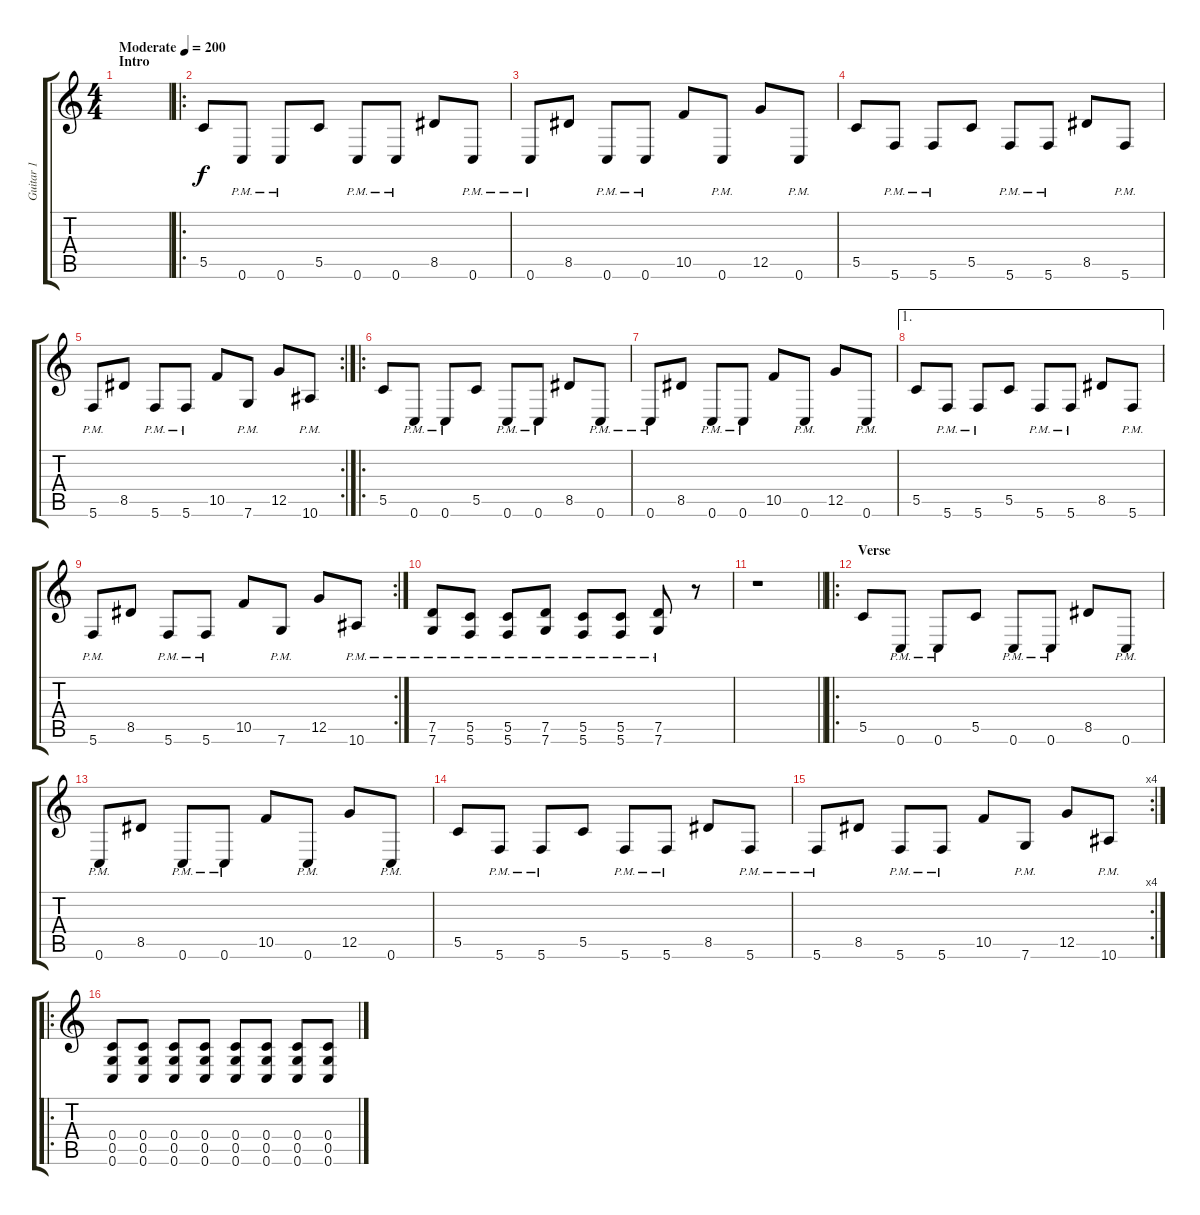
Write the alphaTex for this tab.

\track ("Guitar 1" "Guitar 1") {instrument distortionguitar}
\staff {score tabs}
\tuning (D4 A3 F3 C3 G2 C2) {hide}
\ts (4 4)
\section ("" "Intro")
\tempo (200 "Moderate")
\clef g2
\ks c
|
\ro
5.5.8 0.6{pm}.8 0.6{pm}.8 5.5.8 0.6{pm}.8 0.6{pm}.8 8.5.8 0.6{pm}.8 |
0.6{pm}.8 8.5.8 0.6{pm}.8 0.6{pm}.8 10.5.8 0.6{pm}.8 12.5.8 0.6{pm}.8 |
5.5.8 5.6{pm}.8 5.6{pm}.8 5.5.8 5.6{pm}.8 5.6{pm}.8 8.5.8 5.6{pm}.8 |
\rc 2
5.6{pm}.8 8.5.8 5.6{pm}.8 5.6{pm}.8 10.5.8 7.6{pm}.8 12.5.8 10.6{pm}.8 |
\ro
5.5.8 0.6{pm}.8 0.6{pm}.8 5.5.8 0.6{pm}.8 0.6{pm}.8 8.5.8 0.6{pm}.8 |
0.6{pm}.8 8.5.8 0.6{pm}.8 0.6{pm}.8 10.5.8 0.6{pm}.8 12.5.8 0.6{pm}.8 |
\ae 1
5.5.8 5.6{pm}.8 5.6{pm}.8 5.5.8 5.6{pm}.8 5.6{pm}.8 8.5.8 5.6{pm}.8 |
\rc 2
5.6{pm}.8 8.5.8 5.6{pm}.8 5.6{pm}.8 10.5.8 7.6{pm}.8 12.5.8 10.6{pm}.8 |
(7.5{pm} 7.6{pm}).8 (5.5{pm} 5.6{pm}).8 (5.5{pm} 5.6{pm}).8 (7.5{pm} 7.6{pm}).8 (5.5{pm} 5.6{pm}).8 (5.5{pm} 5.6{pm}).8 (7.5{pm} 7.6{pm}).8 r.8 |
\barLineRight lightlight
r.1 |
\ro
\section ("" "Verse")
5.5.8 0.6{pm}.8 0.6{pm}.8 5.5.8 0.6{pm}.8 0.6{pm}.8 8.5.8 0.6{pm}.8 |
0.6{pm}.8 8.5.8 0.6{pm}.8 0.6{pm}.8 10.5.8 0.6{pm}.8 12.5.8 0.6{pm}.8 |
5.5.8 5.6{pm}.8 5.6{pm}.8 5.5.8 5.6{pm}.8 5.6{pm}.8 8.5.8 5.6{pm}.8 |
\rc 4
5.6{pm}.8 8.5.8 5.6{pm}.8 5.6{pm}.8 10.5.8 7.6{pm}.8 12.5.8 10.6{pm}.8 |
\ro
(0.4 0.5 0.6).8 (0.4 0.5 0.6).8 (0.4 0.5 0.6).8 (0.4 0.5 0.6).8 (0.4 0.5 0.6).8 (0.4 0.5 0.6).8 (0.4 0.5 0.6).8 (0.4 0.5 0.6).8
